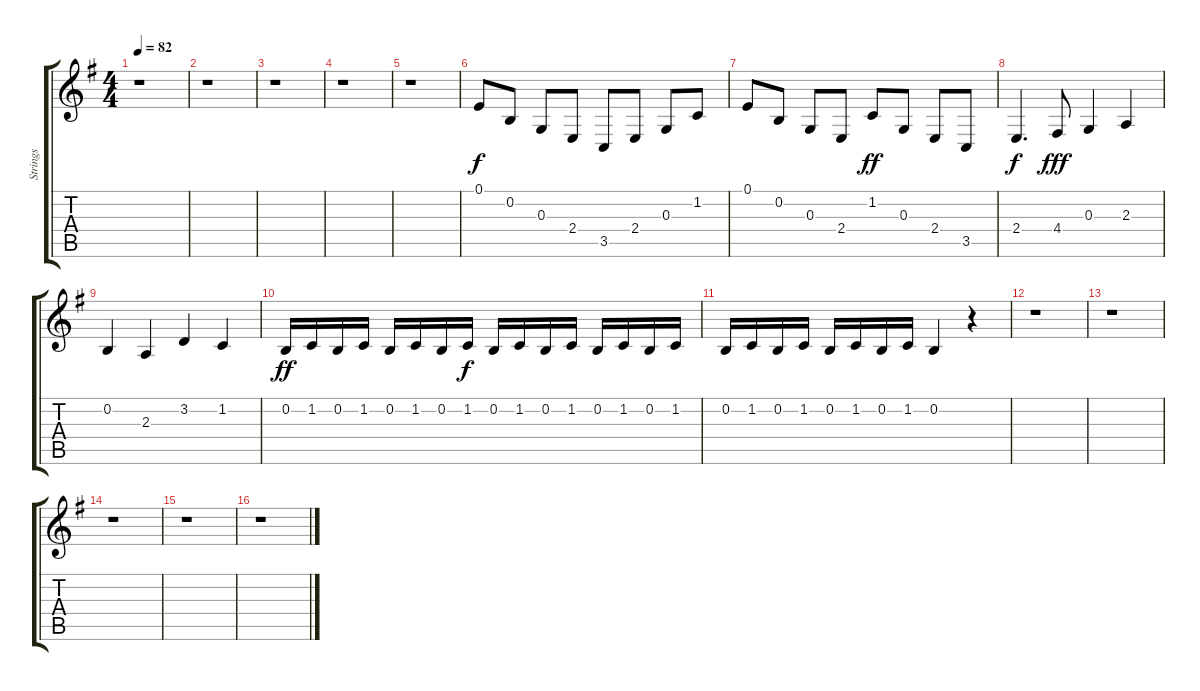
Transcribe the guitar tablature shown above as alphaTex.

\track ("Strings" "Strings") {instrument synthstrings1}
\staff {score tabs}
\tuning (E4 B3 G3 D3 A2 E2) {hide}
\ts (4 4)
\tempo 82
\clef g2
\ks eminor
r.1{dy f} |
r.1 |
r.1 |
r.1 |
r.1 |
0.1.8 0.2.8 0.3.8 2.4.8 3.5.8 2.4.8 0.3.8 1.2.8 |
0.1.8 0.2.8 0.3.8 2.4.8 1.2.8{dy ff} 0.3.8 2.4.8 3.5.8 |
2.4.4{d dy f} 4.4.8{dy fff} 0.3.4 2.3.4 |
0.2.4 2.3.4 3.2.4 1.2.4 |
0.2.16{dy ff} 1.2.16 0.2.16 1.2.16 0.2.16 1.2.16 0.2.16 1.2.16{dy f} 0.2.16 1.2.16 0.2.16 1.2.16 0.2.16 1.2.16 0.2.16 1.2.16 |
0.2.16 1.2.16 0.2.16 1.2.16 0.2.16 1.2.16 0.2.16 1.2.16 0.2.4 r.4 |
r.1 |
r.1 |
r.1 |
r.1 |
r.1
